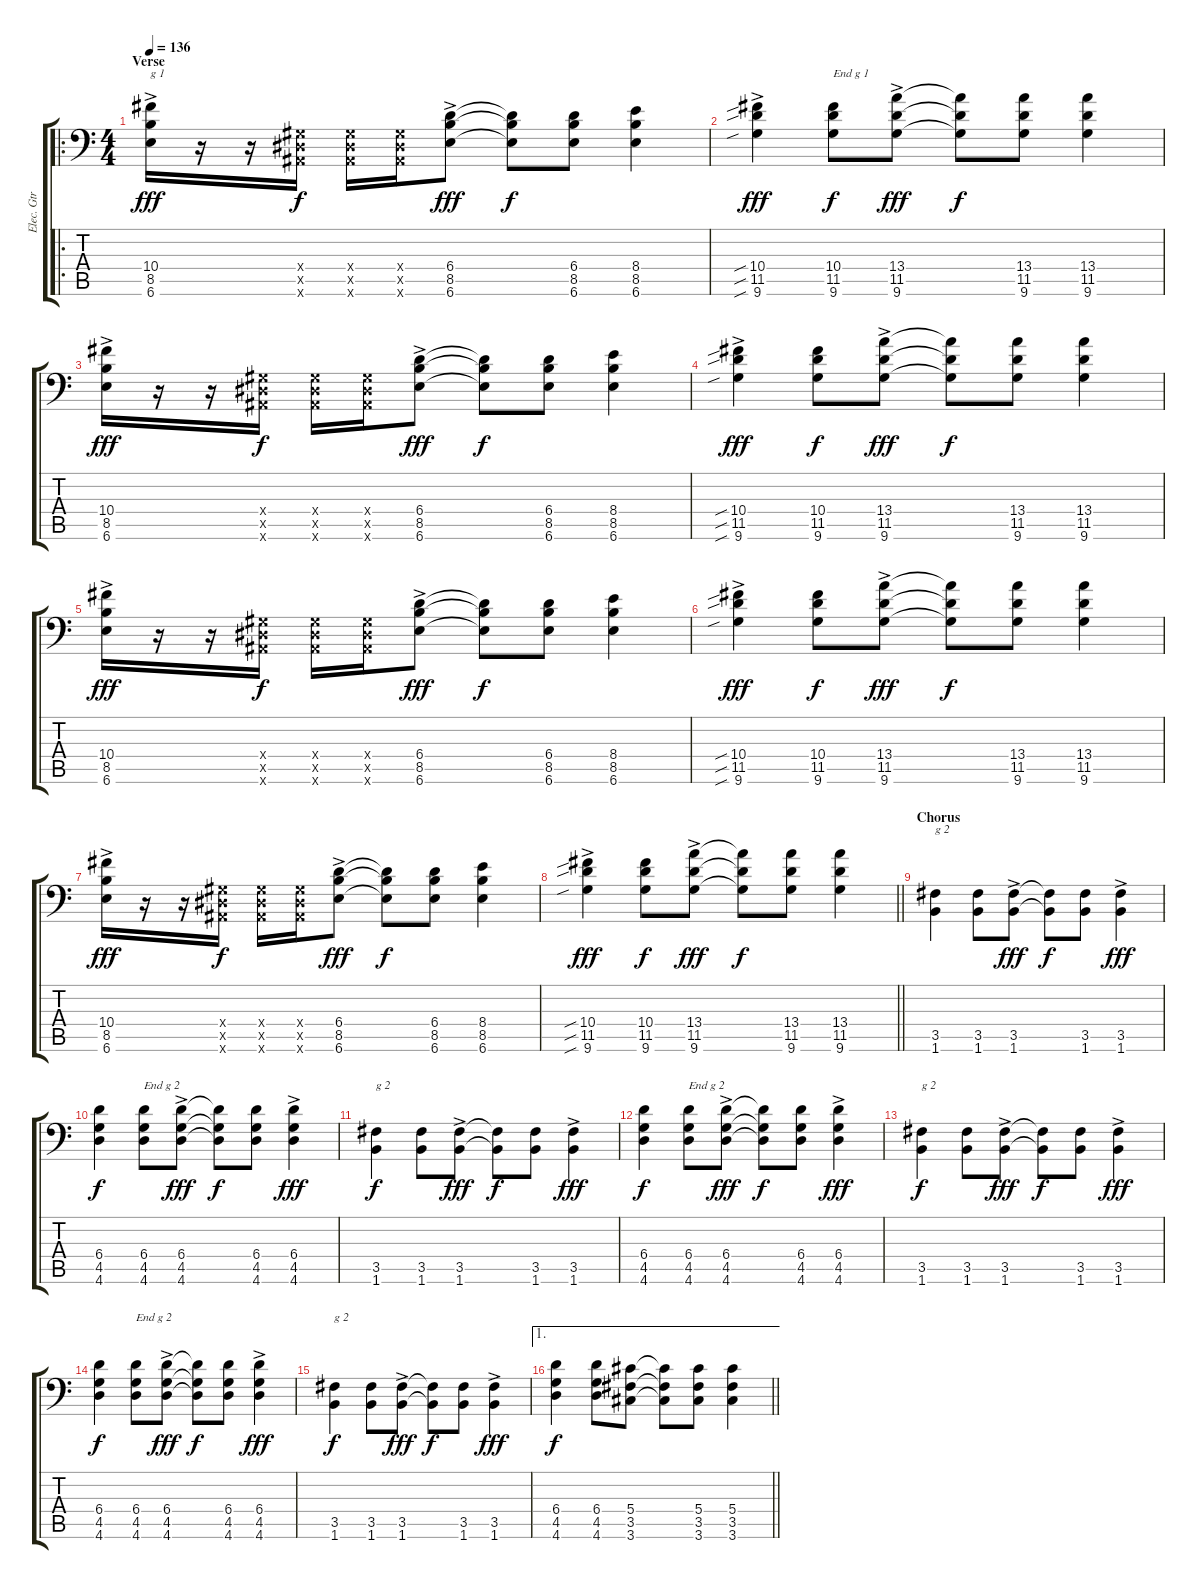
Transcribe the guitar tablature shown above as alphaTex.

\track ("Elec. Gtr 1" "Elec. Gtr ") {instrument distortionguitar}
\staff {score tabs}
\tuning (Bb3 Gb3 Db3 Ab2 Eb2 Bb1) {hide}
\ro
\ts (4 4)
\section ("" "Verse")
\tempo 136
\clef f4
\ks c
(10.4{ac} 8.5{ac} 6.6{ac}).16{txt "g 1" dy fff} r.16 r.16 (0.4{x} 0.5{x} 0.6{x}).16{dy f} (0.4{x} 0.5{x} 0.6{x}).16 (0.4{x} 0.5{x} 0.6{x}).16 (6.4{ac} 8.5{ac} 6.6{ac}).8{dy fff} (6.4{t} 8.5{t} 6.6{t}).8{dy f} (6.4 8.5 6.6).8 (8.4 8.5 6.6).4 |
(10.4{sib ac} 11.5{sib ac} 9.6{sib ac}).4{dy fff} (10.4 11.5 9.6).8{txt "End g 1" dy f} (13.4{ac} 11.5{ac} 9.6{ac}).8{dy fff} (13.4{t} 11.5{t} 9.6{t}).8{dy f} (13.4 11.5 9.6).8 (13.4 11.5 9.6).4 |
(10.4{ac} 8.5{ac} 6.6{ac}).16{dy fff} r.16 r.16 (0.4{x} 0.5{x} 0.6{x}).16{dy f} (0.4{x} 0.5{x} 0.6{x}).16 (0.4{x} 0.5{x} 0.6{x}).16 (6.4{ac} 8.5{ac} 6.6{ac}).8{dy fff} (6.4{t} 8.5{t} 6.6{t}).8{dy f} (6.4 8.5 6.6).8 (8.4 8.5 6.6).4 |
(10.4{sib ac} 11.5{sib ac} 9.6{sib ac}).4{dy fff} (10.4 11.5 9.6).8{dy f} (13.4{ac} 11.5{ac} 9.6{ac}).8{dy fff} (13.4{t} 11.5{t} 9.6{t}).8{dy f} (13.4 11.5 9.6).8 (13.4 11.5 9.6).4 |
(10.4{ac} 8.5{ac} 6.6{ac}).16{dy fff} r.16 r.16 (0.4{x} 0.5{x} 0.6{x}).16{dy f} (0.4{x} 0.5{x} 0.6{x}).16 (0.4{x} 0.5{x} 0.6{x}).16 (6.4{ac} 8.5{ac} 6.6{ac}).8{dy fff} (6.4{t} 8.5{t} 6.6{t}).8{dy f} (6.4 8.5 6.6).8 (8.4 8.5 6.6).4 |
(10.4{sib ac} 11.5{sib ac} 9.6{sib ac}).4{dy fff} (10.4 11.5 9.6).8{dy f} (13.4{ac} 11.5{ac} 9.6{ac}).8{dy fff} (13.4{t} 11.5{t} 9.6{t}).8{dy f} (13.4 11.5 9.6).8 (13.4 11.5 9.6).4 |
(10.4{ac} 8.5{ac} 6.6{ac}).16{dy fff} r.16 r.16 (0.4{x} 0.5{x} 0.6{x}).16{dy f} (0.4{x} 0.5{x} 0.6{x}).16 (0.4{x} 0.5{x} 0.6{x}).16 (6.4{ac} 8.5{ac} 6.6{ac}).8{dy fff} (6.4{t} 8.5{t} 6.6{t}).8{dy f} (6.4 8.5 6.6).8 (8.4 8.5 6.6).4 |
\barLineRight lightlight
(10.4{sib ac} 11.5{sib ac} 9.6{sib ac}).4{dy fff} (10.4 11.5 9.6).8{dy f} (13.4{ac} 11.5{ac} 9.6{ac}).8{dy fff} (13.4{t} 11.5{t} 9.6{t}).8{dy f} (13.4 11.5 9.6).8 (13.4 11.5 9.6).4 |
\section ("" "Chorus")
(3.5 1.6).4{txt "g 2"} (3.5 1.6).8 (3.5{ac} 1.6{ac}).8{dy fff} (3.5{t} 1.6{t}).8{dy f} (3.5 1.6).8 (3.5{ac} 1.6{ac}).4{dy fff} |
(6.4 4.5 4.6).4{dy f} (6.4 4.5 4.6).8{txt "End g 2"} (6.4{ac} 4.5{ac} 4.6{ac}).8{dy fff} (6.4{t} 4.5{t} 4.6{t}).8{dy f} (6.4 4.5 4.6).8 (6.4{ac} 4.5{ac} 4.6{ac}).4{dy fff} |
(3.5 1.6).4{txt "g 2" dy f} (3.5 1.6).8 (3.5{ac} 1.6{ac}).8{dy fff} (3.5{t} 1.6{t}).8{dy f} (3.5 1.6).8 (3.5{ac} 1.6{ac}).4{dy fff} |
(6.4 4.5 4.6).4{dy f} (6.4 4.5 4.6).8{txt "End g 2"} (6.4{ac} 4.5{ac} 4.6{ac}).8{dy fff} (6.4{t} 4.5{t} 4.6{t}).8{dy f} (6.4 4.5 4.6).8 (6.4{ac} 4.5{ac} 4.6{ac}).4{dy fff} |
(3.5 1.6).4{txt "g 2" dy f} (3.5 1.6).8 (3.5{ac} 1.6{ac}).8{dy fff} (3.5{t} 1.6{t}).8{dy f} (3.5 1.6).8 (3.5{ac} 1.6{ac}).4{dy fff} |
(6.4 4.5 4.6).4{dy f} (6.4 4.5 4.6).8{txt "End g 2"} (6.4{ac} 4.5{ac} 4.6{ac}).8{dy fff} (6.4{t} 4.5{t} 4.6{t}).8{dy f} (6.4 4.5 4.6).8 (6.4{ac} 4.5{ac} 4.6{ac}).4{dy fff} |
(3.5 1.6).4{txt "g 2" dy f} (3.5 1.6).8 (3.5{ac} 1.6{ac}).8{dy fff} (3.5{t} 1.6{t}).8{dy f} (3.5 1.6).8 (3.5{ac} 1.6{ac}).4{dy fff} |
\ae 1
\barLineRight lightlight
(6.4 4.5 4.6).4{dy f} (6.4 4.5 4.6).8 (5.4 3.5 3.6).8 (5.4{t} 3.5{t} 3.6{t}).8 (5.4 3.5 3.6).8 (5.4 3.5 3.6).4
